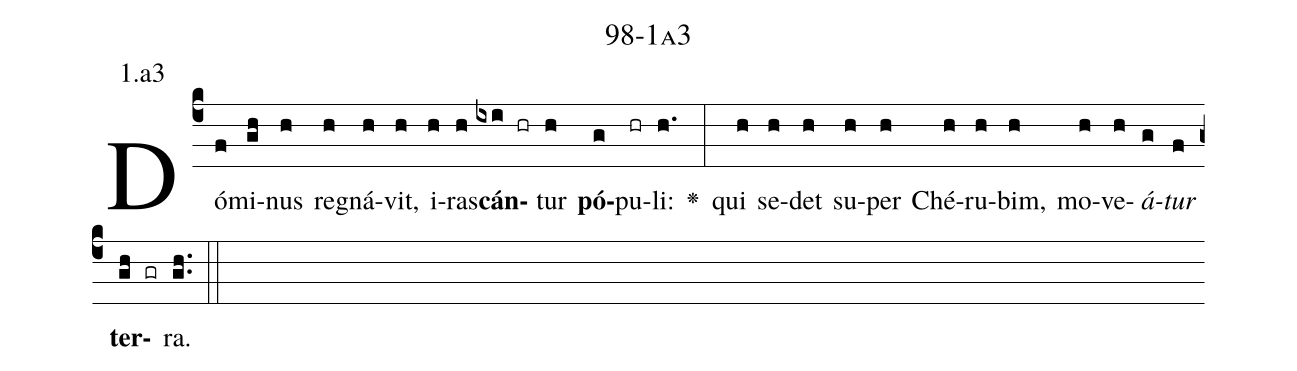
name: 98-1a3;
annotation: 1.a3;
%%
(c4)Dó(f)mi(gh)nus(h) re(h)gná(h)vit,(h) i(h)ras(h)<b>cán</b>(ixi hr)tur(h) <b>pó</b>(g)pu(hr)li:(h.) <v>\greheightstar</v>(:) qui(h) se(h)det(h) su(h)per(h) Ché(h)ru(h)bim,(h) mo(h)ve(h)<i>á</i>(g)<i>tur</i>(f) <b>ter</b>(gh gr)ra.(gh..) (::)


%E(h) u(h) o(g) u(f) a(gh) e.(gh..) (::)
